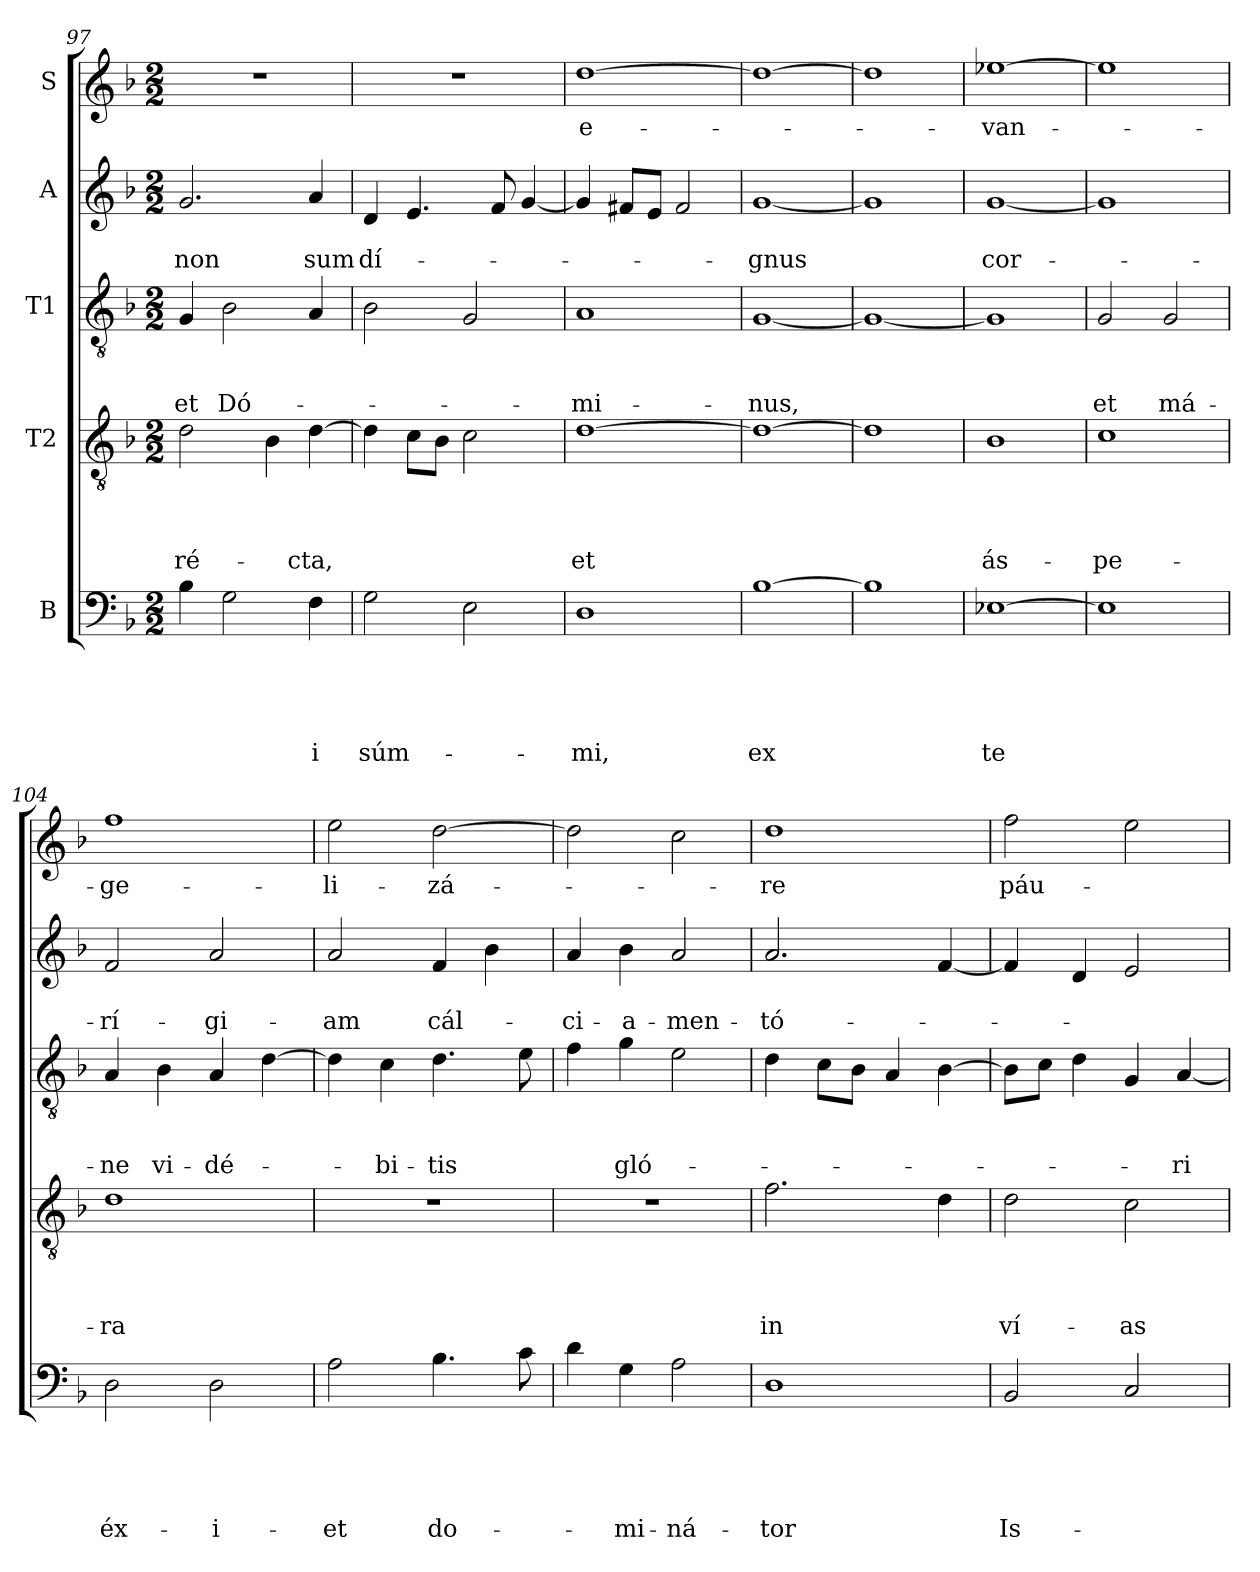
**kern	**text	**text	**text	**text	**text	**kern	**text	**text	**text	**text	**kern	**text	**text	**text	**kern	**text	**text	**kern	**text
*part5	*part5	*part5	*part5	*part5	*part5	*part4	*part4	*part4	*part4	*part4	*part3	*part3	*part3	*part3	*part2	*part2	*part2	*part1	*part1
*staff5	*staff5	*staff5	*staff5	*staff5	*staff5	*staff4	*staff4	*staff4	*staff4	*staff4	*staff3	*staff3	*staff3	*staff3	*staff2	*staff2	*staff2	*staff1	*staff1
*I"B	*	*	*	*	*	*I"T2	*	*	*	*	*I"T1	*	*	*	*I"A	*	*	*I"S	*
*clefF4	*	*	*	*	*	*clefGv2	*	*	*	*	*clefGv2	*	*	*	*clefG2	*	*	*clefG2	*
*k[b-]	*	*	*	*	*	*k[b-]	*	*	*	*	*k[b-]	*	*	*	*k[b-]	*	*	*k[b-]	*
*F:	*	*	*	*	*	*F:	*	*	*	*	*F:	*	*	*	*F:	*	*	*F:	*
*M2/2	*	*	*	*	*	*M2/2	*	*	*	*	*M2/2	*	*	*	*M2/2	*	*	*M2/2	*
=97	=97	=97	=97	=97	=97	=97	=97	=97	=97	=97	=97	=97	=97	=97	=97	=97	=97	=97	=97
!	!	!	!	!	!	!	!	!	!	!LO:LY:b	!	!	!	!LO:LY:b	!	!	!LO:LY:b	!	!
4B-\	.	.	.	.	.	2d\	.	.	.	-ré-	4G/	.	.	-et	2.g/	.	non	1r	.
!	!	!	!	!	!	!	!	!	!	!	!	!	!	!LO:LY:b	!	!	!	!	!
2G\	.	.	.	.	.	.	.	.	.	.	2B-\	.	.	Dó-	.	.	.	.	.
.	.	.	.	.	.	4B-\	.	.	.	.	.	.	.	.	.	.	.	.	.
!	!	!	!	!	!LO:LY:b	!	!	!	!	!LO:LY:b	!	!	!	!	!	!	!LO:LY:b	!	!
4F\	.	.	.	.	-i	[4d\	.	.	.	-cta,	4A/	.	.	.	4a/	.	sum	.	.
=98	=98	=98	=98	=98	=98	=98	=98	=98	=98	=98	=98	=98	=98	=98	=98	=98	=98	=98	=98
!	!	!	!	!	!LO:LY:b	!	!	!	!	!	!	!	!	!	!	!	!LO:LY:b	!	!
2G\	.	.	.	.	súm-	4d\]	.	.	.	.	2B-\	.	.	.	4d/	.	dí-	1r	.
.	.	.	.	.	.	8c\L	.	.	.	.	.	.	.	.	4.e/	.	.	.	.
.	.	.	.	.	.	8B-\J	.	.	.	.	.	.	.	.	.	.	.	.	.
2E\	.	.	.	.	.	2c\	.	.	.	.	2G/	.	.	.	.	.	.	.	.
.	.	.	.	.	.	.	.	.	.	.	.	.	.	.	8f/	.	.	.	.
.	.	.	.	.	.	.	.	.	.	.	.	.	.	.	[4g/	.	.	.	.
=99	=99	=99	=99	=99	=99	=99	=99	=99	=99	=99	=99	=99	=99	=99	=99	=99	=99	=99	=99
!	!	!	!	!	!LO:LY:b	!	!	!	!	!LO:LY:b	!	!	!	!LO:LY:b	!	!	!	!	!LO:LY:b
1D	.	.	.	.	-mi,	[1d	.	.	.	et	1A	.	.	-mi-	4g/]	.	.	[1dd	e-
.	.	.	.	.	.	.	.	.	.	.	.	.	.	.	8f#i/L	.	.	.	.
.	.	.	.	.	.	.	.	.	.	.	.	.	.	.	8e/J	.	.	.	.
.	.	.	.	.	.	.	.	.	.	.	.	.	.	.	2f#i/	.	.	.	.
=100	=100	=100	=100	=100	=100	=100	=100	=100	=100	=100	=100	=100	=100	=100	=100	=100	=100	=100	=100
!	!	!	!	!	!LO:LY:b	!	!	!	!	!	!	!	!	!LO:LY:b	!	!	!LO:LY:b	!	!
[1B-	.	.	.	.	ex	1d_	.	.	.	.	[1G	.	.	-nus,	[1g	.	-gnus	1dd_	.
=101	=101	=101	=101	=101	=101	=101	=101	=101	=101	=101	=101	=101	=101	=101	=101	=101	=101	=101	=101
1B-]	.	.	.	.	.	1d]	.	.	.	.	1G_	.	.	.	1g]	.	.	1dd]	.
=102	=102	=102	=102	=102	=102	=102	=102	=102	=102	=102	=102	=102	=102	=102	=102	=102	=102	=102	=102
!	!	!	!	!	!LO:LY:b	!	!	!	!	!LO:LY:b	!	!	!	!	!	!	!LO:LY:b	!	!LO:LY:b
[1E-X	.	.	.	.	te	1B-	.	.	.	ás-	1G]	.	.	.	[1g	.	cor-	[1ee-X	-van-
!!LO:PB:g=z
=103	=103	=103	=103	=103	=103	=103	=103	=103	=103	=103	=103	=103	=103	=103	=103	=103	=103	=103	=103
!	!	!	!	!	!	!	!	!	!	!LO:LY:b	!	!	!	!LO:LY:b	!	!	!	!	!
1E-]	.	.	.	.	.	1c	.	.	.	-pe-	2G/	.	.	et	1g]	.	.	1ee-]	.
!	!	!	!	!	!	!	!	!	!	!	!	!	!	!LO:LY:b	!	!	!	!	!
.	.	.	.	.	.	.	.	.	.	.	2G/	.	.	má-	.	.	.	.	.
=104	=104	=104	=104	=104	=104	=104	=104	=104	=104	=104	=104	=104	=104	=104	=104	=104	=104	=104	=104
!	!	!	!	!	!LO:LY:b	!	!	!	!	!LO:LY:b	!	!	!	!LO:LY:b	!	!	!LO:LY:b	!	!LO:LY:b
2D\	.	.	.	.	éx-	1d	.	.	.	-ra	4A/	.	.	-ne	2f/	.	-rí-	1ff	-ge-
!	!	!	!	!	!	!	!	!	!	!	!	!	!	!LO:LY:b	!	!	!	!	!
.	.	.	.	.	.	.	.	.	.	.	4B-\	.	.	vi-	.	.	.	.	.
!	!	!	!	!	!LO:LY:b	!	!	!	!	!	!	!	!	!LO:LY:b	!	!	!LO:LY:b	!	!
2D\	.	.	.	.	-i-	.	.	.	.	.	4A/	.	.	-dé-	2a/	.	-gi-	.	.
.	.	.	.	.	.	.	.	.	.	.	[4d\	.	.	.	.	.	.	.	.
=105	=105	=105	=105	=105	=105	=105	=105	=105	=105	=105	=105	=105	=105	=105	=105	=105	=105	=105	=105
!	!	!	!	!	!LO:LY:b	!	!	!	!	!	!	!	!	!	!	!	!LO:LY:b	!	!LO:LY:b
2A\	.	.	.	.	-et	1r	.	.	.	.	4d\]	.	.	.	2a/	.	-am	2ee\	-li-
!	!	!	!	!	!	!	!	!	!	!	!	!	!	!LO:LY:b	!	!	!	!	!
.	.	.	.	.	.	.	.	.	.	.	4c\	.	.	-bi-	.	.	.	.	.
!	!	!	!	!	!LO:LY:b	!	!	!	!	!	!	!	!	!LO:LY:b	!	!	!LO:LY:b	!	!LO:LY:b
4.B-\	.	.	.	.	do-	.	.	.	.	.	4.d\	.	.	-tis	4f/	.	cál-	[2dd\	-zá-
.	.	.	.	.	.	.	.	.	.	.	.	.	.	.	4b-\	.	.	.	.
8c\	.	.	.	.	.	.	.	.	.	.	8e\	.	.	.	.	.	.	.	.
=106	=106	=106	=106	=106	=106	=106	=106	=106	=106	=106	=106	=106	=106	=106	=106	=106	=106	=106	=106
!	!	!	!	!	!	!	!	!	!	!	!	!	!	!	!	!	!LO:LY:b	!	!
4d\	.	.	.	.	.	1r	.	.	.	.	4f\	.	.	.	4a/	.	-ci-	2dd\]	.
!	!	!	!	!	!LO:LY:b	!	!	!	!	!	!	!	!	!LO:LY:b	!	!	!LO:LY:b	!	!
4G\	.	.	.	.	-mi-	.	.	.	.	.	4g\	.	.	gló-	4b-\	.	-a-	.	.
!	!	!	!	!	!LO:LY:b	!	!	!	!	!	!	!	!	!	!	!	!LO:LY:b	!	!
2A\	.	.	.	.	-ná-	.	.	.	.	.	2e\	.	.	.	2a/	.	-men-	2cc\	.
=107	=107	=107	=107	=107	=107	=107	=107	=107	=107	=107	=107	=107	=107	=107	=107	=107	=107	=107	=107
!	!	!	!	!	!LO:LY:b	!	!	!	!	!LO:LY:b	!	!	!	!	!	!	!LO:LY:b	!	!LO:LY:b
1D	.	.	.	.	-tor	2.f\	.	.	.	in	4d\	.	.	.	2.a/	.	-tó-	1dd	-re
.	.	.	.	.	.	.	.	.	.	.	8c\L	.	.	.	.	.	.	.	.
.	.	.	.	.	.	.	.	.	.	.	8B-\J	.	.	.	.	.	.	.	.
.	.	.	.	.	.	.	.	.	.	.	4A/	.	.	.	.	.	.	.	.
.	.	.	.	.	.	4d\	.	.	.	.	[4B-\	.	.	.	[4f/	.	.	.	.
=108	=108	=108	=108	=108	=108	=108	=108	=108	=108	=108	=108	=108	=108	=108	=108	=108	=108	=108	=108
!	!	!	!	!	!LO:LY:b	!	!	!	!	!LO:LY:b	!	!	!	!	!	!	!	!	!LO:LY:b
2BB-/	.	.	.	.	Is-	2d\	.	.	.	ví-	8B-\L]	.	.	.	4f/]	.	.	2ff\	páu-
.	.	.	.	.	.	.	.	.	.	.	8c\J	.	.	.	.	.	.	.	.
.	.	.	.	.	.	.	.	.	.	.	4d\	.	.	.	4d/	.	.	.	.
!	!	!	!	!	!	!	!	!	!	!LO:LY:b	!	!	!	!	!	!	!	!	!
2C/	.	.	.	.	.	2c\	.	.	.	-as	4G/	.	.	.	2e/	.	.	2ee\	.
!	!	!	!	!	!	!	!	!	!	!	!	!	!	!LO:LY:b	!	!	!	!	!
.	.	.	.	.	.	.	.	.	.	.	[4A/	.	.	-ri-	.	.	.	.	.
=	=	=	=	=	=	=	=	=	=	=	=	=	=	=	=	=	=	=	=
*-	*-	*-	*-	*-	*-	*-	*-	*-	*-	*-	*-	*-	*-	*-	*-	*-	*-	*-	*-
